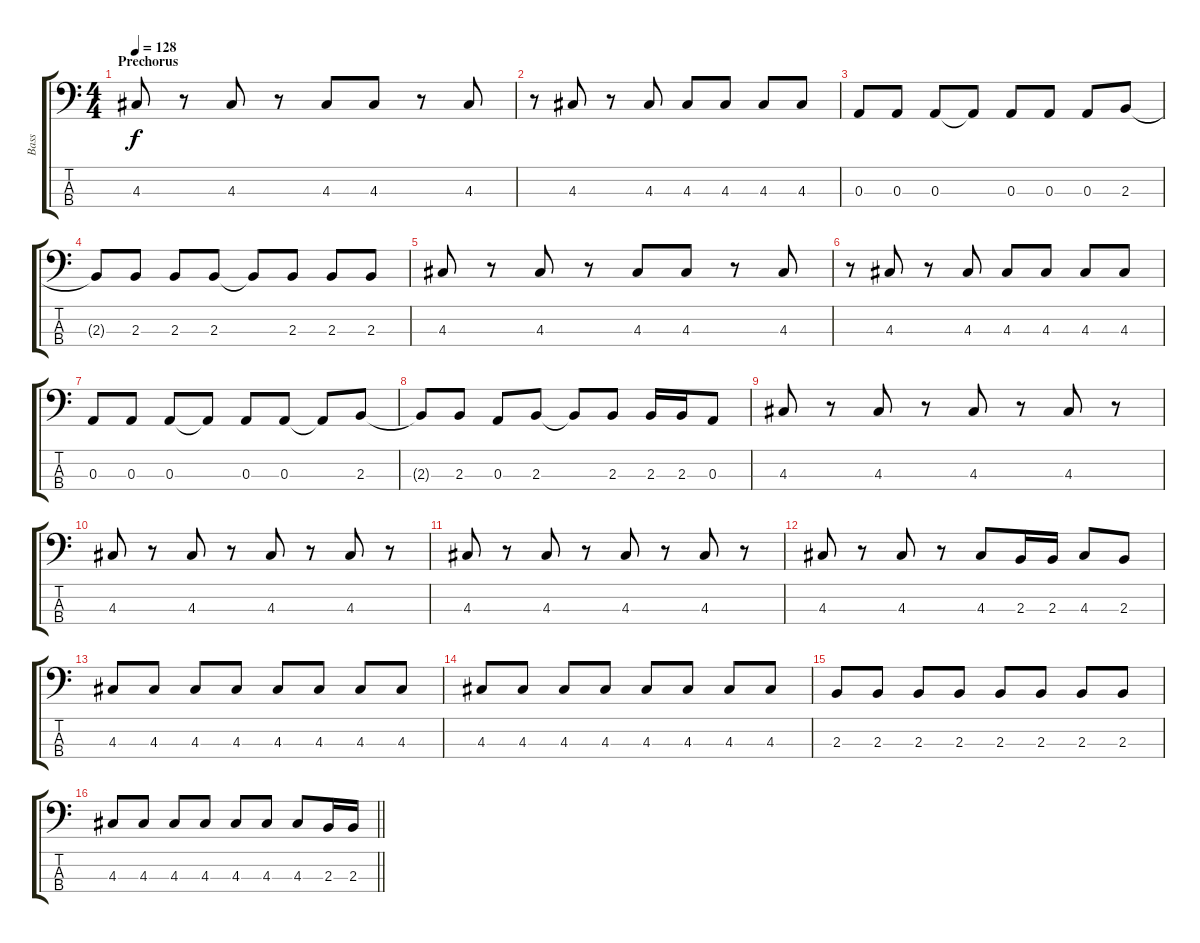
\track ("Bass" "Bass") {instrument electricbasspick}
\staff {score tabs}
\tuning (G2 D2 A1 E1) {hide}
\ts (4 4)
\section ("" "Prechorus")
\tempo 128
\clef f4
\ks c
4.3.8{dy f} r.8 4.3.8 r.8 4.3.8 4.3.8 r.8 4.3.8 |
r.8 4.3.8 r.8 4.3.8 4.3.8 4.3.8 4.3.8 4.3.8 |
0.3.8 0.3.8 0.3.8 0.3{t}.8 0.3.8 0.3.8 0.3.8 2.3.8 |
2.3{t}.8 2.3.8 2.3.8 2.3.8 2.3{t}.8 2.3.8 2.3.8 2.3.8 |
4.3.8 r.8 4.3.8 r.8 4.3.8 4.3.8 r.8 4.3.8 |
r.8 4.3.8 r.8 4.3.8 4.3.8 4.3.8 4.3.8 4.3.8 |
0.3.8 0.3.8 0.3.8 0.3{t}.8 0.3.8 0.3.8 0.3{t}.8 2.3.8 |
2.3{t}.8 2.3.8 0.3.8 2.3.8 2.3{t}.8 2.3.8 2.3.16 2.3.16 0.3.8 |
4.3.8 r.8 4.3.8 r.8 4.3.8 r.8 4.3.8 r.8 |
4.3.8 r.8 4.3.8 r.8 4.3.8 r.8 4.3.8 r.8 |
4.3.8 r.8 4.3.8 r.8 4.3.8 r.8 4.3.8 r.8 |
4.3.8 r.8 4.3.8 r.8 4.3.8 2.3.16 2.3.16 4.3.8 2.3.8 |
4.3.8 4.3.8 4.3.8 4.3.8 4.3.8 4.3.8 4.3.8 4.3.8 |
4.3.8 4.3.8 4.3.8 4.3.8 4.3.8 4.3.8 4.3.8 4.3.8 |
2.3.8 2.3.8 2.3.8 2.3.8 2.3.8 2.3.8 2.3.8 2.3.8 |
\barLineRight lightlight
4.3.8 4.3.8 4.3.8 4.3.8 4.3.8 4.3.8 4.3.8 2.3.16 2.3.16
